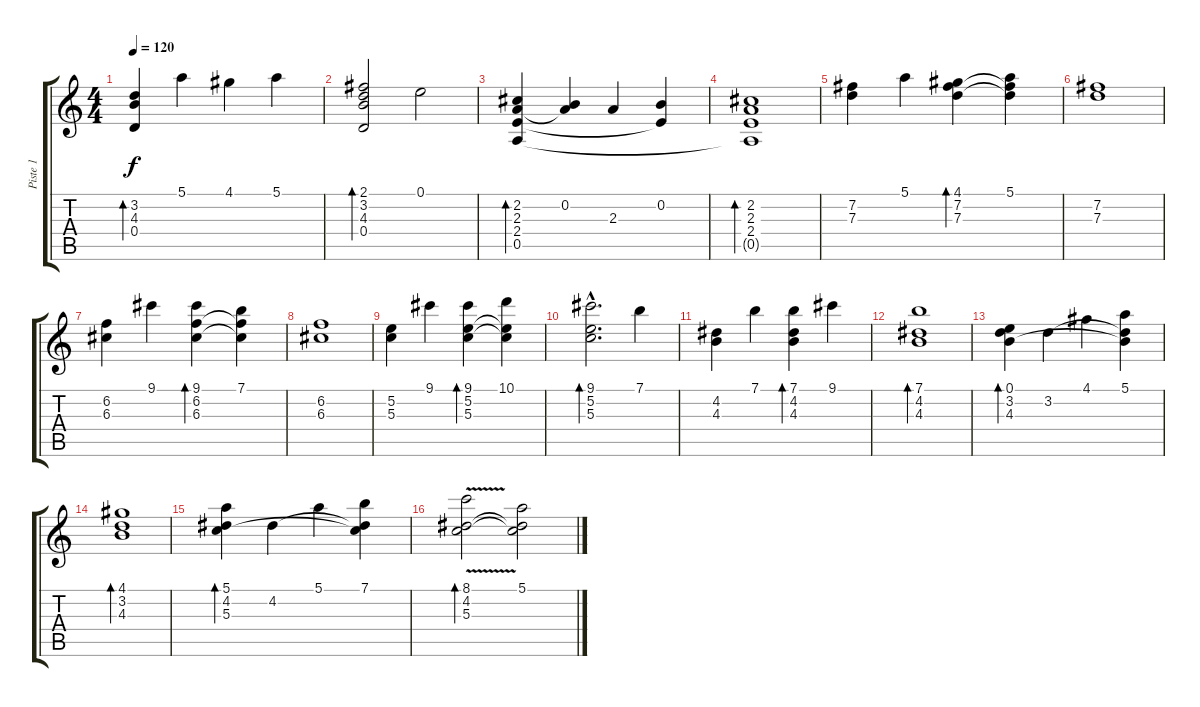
\track ("Piste 1" "Piste 1") {instrument acousticguitarnylon}
\staff {score tabs}
\tuning (E4 B3 G3 D3 A2 E2) {hide}
\ts (4 4)
\tempo 120
\clef g2
\ks c
(3.2 4.3 0.4).4{bd 480 dy f} 5.1.4 4.1.4 5.1.4 |
(2.1 3.2 4.3 0.4).2{bd 480} 0.1.2 |
(2.2 2.3 2.4 0.5).4{bd 480} (0.2 2.3{t}).4 2.3.4 (0.2 2.4{t}).4 |
(2.2 2.3 2.4 0.5{t}).1{bd 480} |
(7.2 7.3).4 5.1.4 (4.1 7.2 7.3).4{bd 480} (5.1 7.2{t} 7.3{t}).4 |
(7.2 7.3).1 |
(6.2 6.3).4 9.1.4 (9.1 6.2 6.3).4{bd 480} (7.1 6.2{t} 6.3{t}).4 |
(6.2 6.3).1 |
(5.2 5.3).4 9.1.4 (9.1 5.2 5.3).4{bd 480} (10.1 5.2{t} 5.3{t}).4 |
(9.1{hac} 5.2{hac} 5.3{hac}).2{d bd 480} 7.1.4 |
(4.2 4.3).4 7.1.4 (7.1 4.2 4.3).4{bd 480} 9.1.4 |
(7.1 4.2 4.3).1{bd 480} |
(0.1 3.2 4.3).4{bd 480} 3.2.4 4.1.4 (5.1 3.2{t} 4.3{t}).4 |
(4.1 3.2 4.3).1{bd 240} |
(5.1 4.2 5.3).4{bd 480} 4.2.4 5.1.4 (7.1 4.2{t} 5.3{t}).4 |
(8.1{v} 4.2 5.3).2{bd 480} (5.1 4.2{t} 5.3{t}).2
